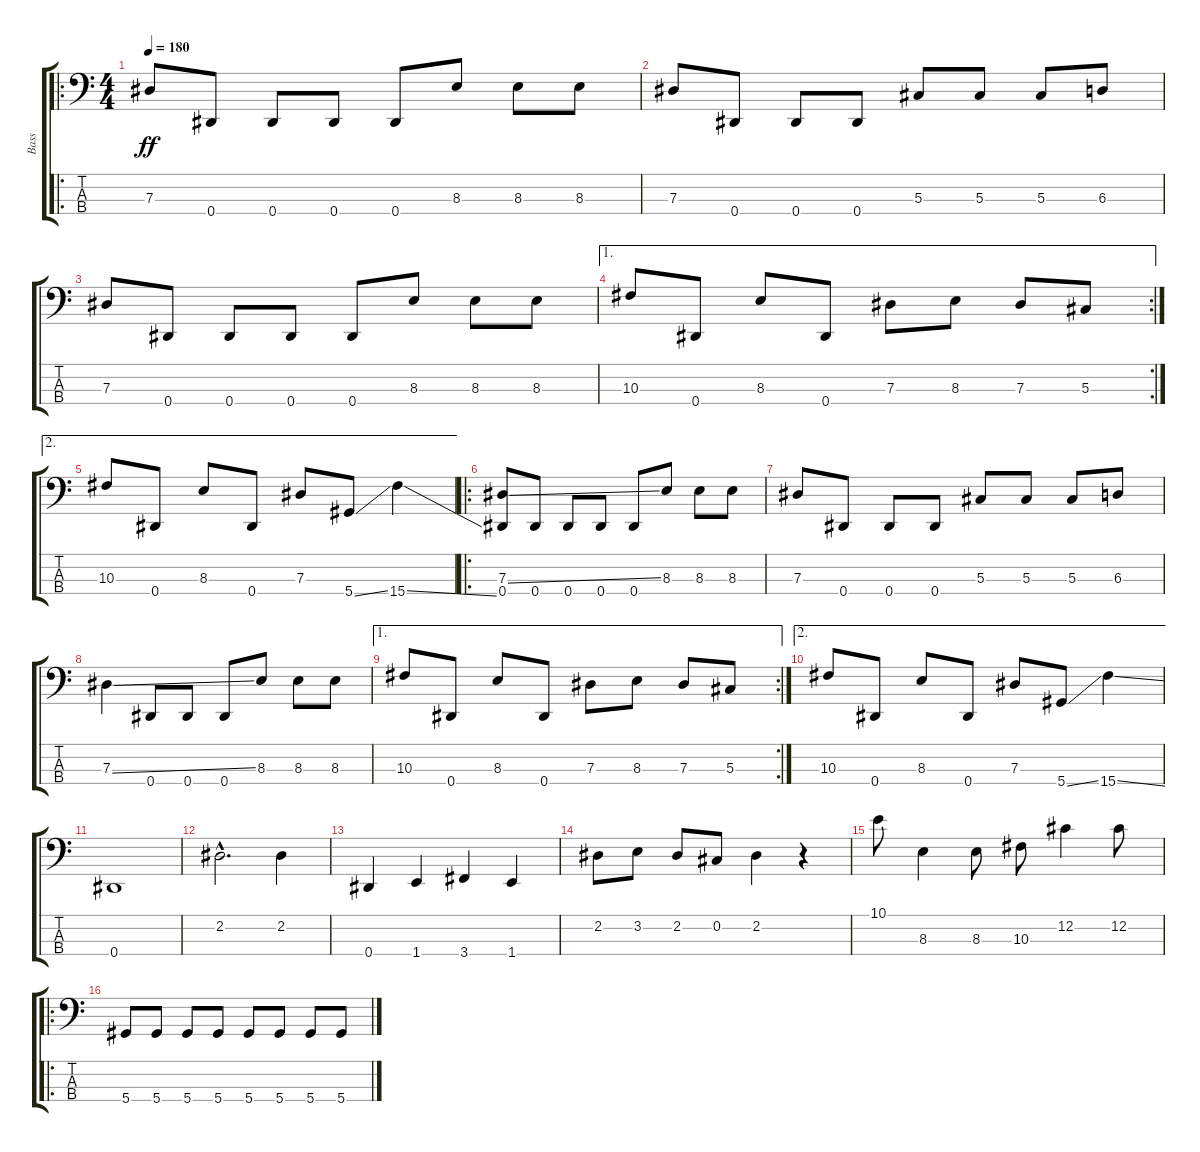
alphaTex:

\track ("Bass" "Bass") {instrument electricbassfinger}
\staff {score tabs}
\tuning (Gb2 Db2 Ab1 Eb1) {hide}
\ro
\ts (4 4)
\tempo 180
\clef f4
\ks c
7.3.8{dy ff instrument electricbassfinger} 0.4.8 0.4.8 0.4.8 0.4.8 8.3.8 8.3.8 8.3.8 |
7.3.8 0.4.8 0.4.8 0.4.8 5.3.8 5.3.8 5.3.8 6.3.8 |
7.3.8 0.4.8 0.4.8 0.4.8 0.4.8 8.3.8 8.3.8 8.3.8 |
\ae 1
\rc 2
10.3.8 0.4.8 8.3.8 0.4.8 7.3.8 8.3.8 7.3.8 5.3.8 |
\ae 2
10.3.8 0.4.8 8.3.8 0.4.8 7.3.8 5.4{ss}.8 15.4{ss}.4 |
\ro
(7.3{ss} 0.4).8 0.4.8 0.4.8 0.4.8 0.4.8 8.3.8 8.3.8 8.3.8 |
7.3.8 0.4.8 0.4.8 0.4.8 5.3.8 5.3.8 5.3.8 6.3.8 |
7.3{ss}.4 0.4.8 0.4.8 0.4.8 8.3.8 8.3.8 8.3.8 |
\ae 1
\rc 2
10.3.8 0.4.8 8.3.8 0.4.8 7.3.8 8.3.8 7.3.8 5.3.8 |
\ae 2
10.3.8 0.4.8 8.3.8 0.4.8 7.3.8 5.4{ss}.8 15.4{ss}.4 |
0.4.1 |
2.2{hac}.2{d} 2.2.4 |
0.4.4 1.4.4 3.4.4 1.4.4 |
2.2.8 3.2.8 2.2.8 0.2.8 2.2.4 r.4 |
10.1.8 8.3.4 8.3.8 10.3.8 12.2.4 12.2.8 |
\ro
5.4.8 5.4.8 5.4.8 5.4.8 5.4.8 5.4.8 5.4.8 5.4.8
